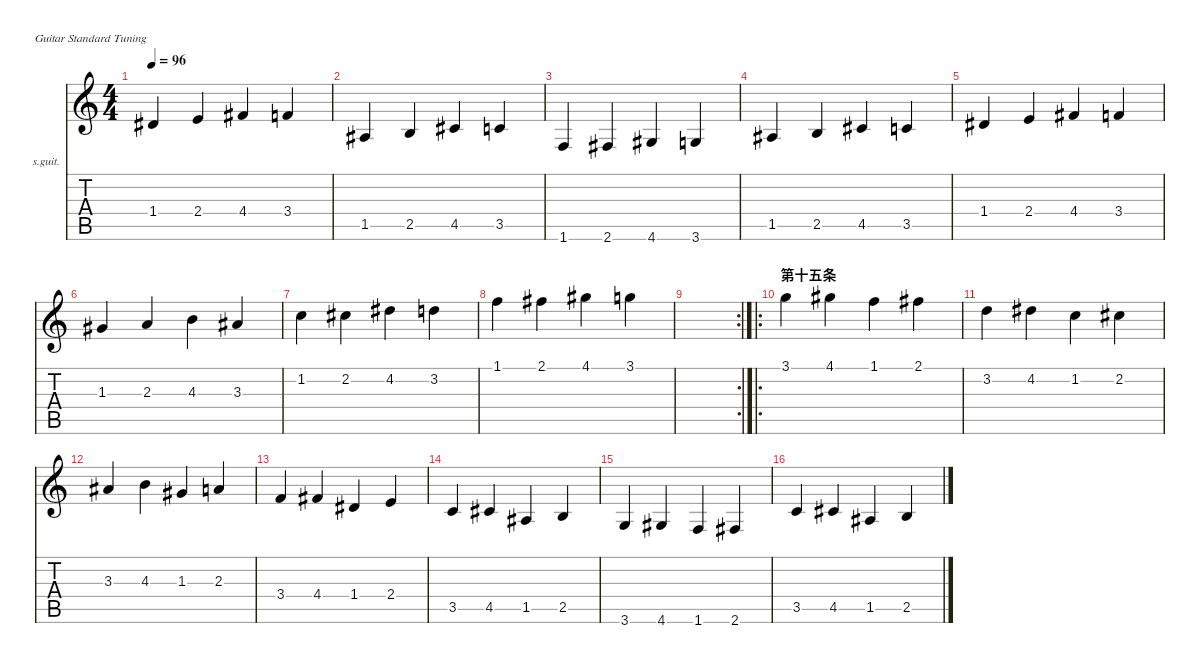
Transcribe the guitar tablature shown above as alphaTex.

\defaultSystemsLayout 4
\hideDynamics
\bracketExtendMode nobrackets
\firstSystemTrackNameOrientation horizontal
\otherSystemsTrackNameOrientation horizontal
\track ("开指练习" "s.guit.") {mute instrument acousticguitarsteel}
\staff {score tabs}
\tuning (E4 B3 G3 D3 A2 E2)
\ts (4 4)
\tempo 96
\clef g2
\ks c
1.4{acc #}.4{dy mf} 2.4.4 4.4{acc #}.4 3.4.4 |
1.5{acc #}.4 2.5.4 4.5{acc #}.4 3.5.4 |
1.6.4 2.6{acc #}.4 4.6{acc #}.4 3.6.4 |
1.5{acc #}.4 2.5.4 4.5{acc #}.4 3.5.4 |
1.4{acc #}.4 2.4.4 4.4{acc #}.4 3.4.4 |
1.3{acc #}.4 2.3.4 4.3.4 3.3{acc #}.4 |
1.2.4 2.2{acc #}.4 4.2{acc #}.4 3.2.4 |
1.1.4 2.1{acc #}.4 4.1{acc #}.4 3.1.4 |
\rc 2
|
\ro
\section ("" "第十五条")
3.1.4{dy f} 4.1{acc #}.4 1.1.4 2.1{acc #}.4 |
3.2.4{dy mf} 4.2{acc #}.4 1.2.4 2.2{acc #}.4 |
3.3{acc #}.4 4.3.4 1.3{acc #}.4 2.3.4 |
3.4.4 4.4{acc #}.4 1.4{acc #}.4 2.4.4 |
3.5.4 4.5{acc #}.4 1.5{acc #}.4 2.5.4 |
3.6.4 4.6{acc #}.4 1.6.4 2.6{acc #}.4 |
3.5.4 4.5{acc #}.4 1.5{acc #}.4 2.5.4
